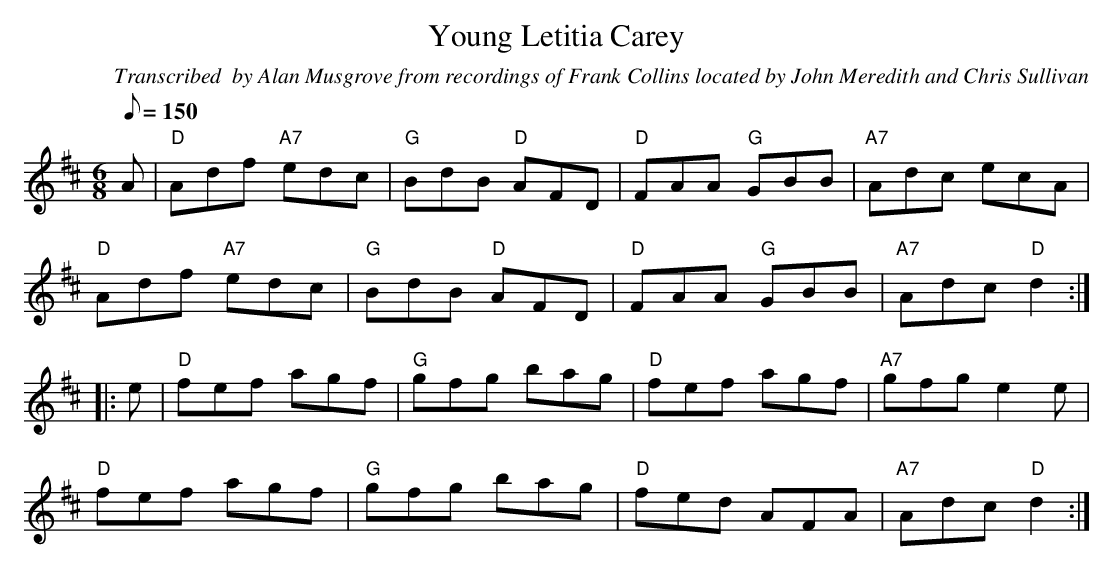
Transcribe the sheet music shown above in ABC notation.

X:1
T:Young Letitia Carey
C:Transcribed  by Alan Musgrove from recordings of Frank Collins located by John Meredith and Chris Sullivan
M:6/8
L:1/8
Q:150
K:D
A|"D"Adf "A7"edc|"G"BdB "D"AFD|"D"FAA "G"GBB|"A7"Adc ecA|
"D"Adf "A7"edc|"G"BdB "D"AFD|"D"FAA "G"GBB|"A7"Adc "D"d2:|
|:e|"D"fef agf|"G"gfg bag|"D"fef agf|"A7"gfg e2e|
"D"fef agf|"G"gfg bag|"D"fed AFA|"A7"Adc "D"d2:|
